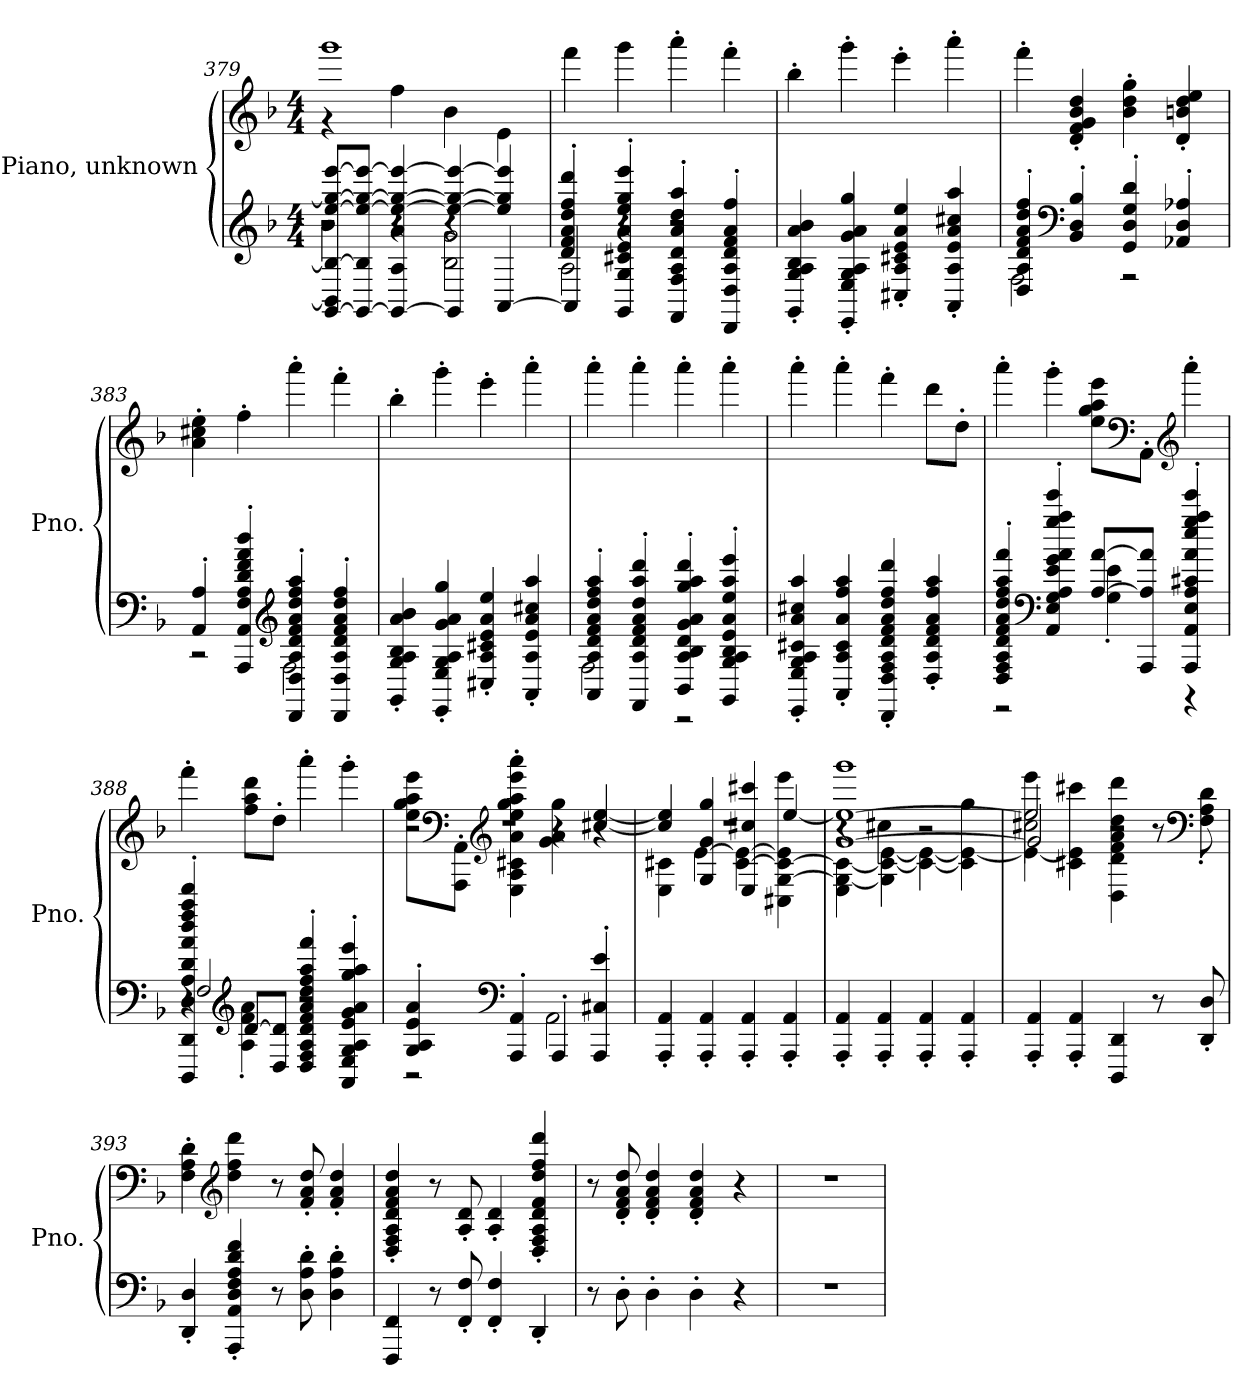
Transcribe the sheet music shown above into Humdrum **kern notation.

**kern	**kern
*part1	*part1
*staff2	*staff1
*I"Piano, unknown	*
*I'Pno.	*
*clefG2	*clefG2
*k[b-]	*k[b-]
*M4/4	*M4/4
=379	=379
*^	*^
*	*^	*	*
2r	4b-\	[8GG/ 8BB-/] 8B-/_ [8ee/ 8gg/_ [8eee/L	1ggg	4r
.	.	8GG/_ 8B-/] 8ee/_ 8gg/_ 8eee/_J	.	.
.	4r	4GG/_ 4A/ 4a/ 4ee/_ 4gg/_ 4eee/_	.	4ff\
4r	2B-\ 2g\	4GG/] 4ee/_ 4gg/_ 4eee/_	.	4b-\
[4AA/	.	4ee/] 4gg/] 4eee/]	.	4e\
*	*	*	*v	*v
!!LO:LB:g=z
=380	=380	=380	=380
4AA/]	2A\	4d/' 4f/' 4a/' 4dd/' 4ff/' 4ddd/'	4fff\
4r	.	4GG/' 4G/' 4c#X/' 4e/' 4a/' 4ee/' 4gg/' 4eee/'	4ggg\
2r	2r	4FF/' 4F/' 4A/' 4d/' 4a/' 4dd/' 4aa/'	4aaa'\
.	.	4DD/' 4D/' 4A/' 4d/' 4f/' 4a/' 4ff/'	4fff'\
*v	*v	*v	*
=381	=381
4GG/' 4G/' 4A/' 4B-/' 4a/' 4b-/'	4bb-'\
4EE/' 4E/' 4G/' 4A/' 4g/' 4a/' 4gg/'	4ggg'\
4C#X/' 4A/' 4c#X/' 4e/' 4a/' 4ee/'	4eee'\
4AA/' 4A/' 4e/' 4a/' 4cc#X/' 4aa/'	4aaa'\
=382	=382
*^	*
4D/' 4A/' 4d/' 4f/' 4a/' 4dd/' 4ff/'	2F\	4fff'\
*clefF4	*	*
4BB-/' 4D/' 4B-/'	.	4d/' 4f/' 4g/' 4b-/' 4dd/'
4GG/' 4D/' 4G/' 4d/'	2r	4b-\' 4dd\' 4gg\'
4AA-X/' 4D/' 4A-X/'	.	4d/' 4bn/' 4dd/' 4ee/'
=383	=383	=383
4AA/' 4A/'	2r	4a\' 4cc#X\' 4ee\'
4AAA/' 4AA/' 4F/' 4A/' 4d/' 4f/' 4a/' 4dd/'	.	4ff'\
*clefG2	*	*
4DD/' 4D/' 4A/' 4d/' 4f/' 4a/' 4dd/' 4ff/' 4aa/'	2F\	4aaa'\
4DD/' 4D/' 4A/' 4d/' 4f/' 4a/' 4dd/' 4ff/'	.	4fff'\
*v	*v	*
=384	=384
4GG/' 4G/' 4A/' 4B-/' 4a/' 4b-/'	4bb-'\
4EE/' 4E/' 4G/' 4A/' 4g/' 4a/' 4gg/'	4ggg'\
4C#X/' 4A/' 4c#X/' 4e/' 4a/' 4ee/'	4eee'\
4AA/' 4A/' 4e/' 4a/' 4cc#X/' 4aa/'	4aaa'\
!!LO:LB:g=z
=385	=385
*^	*
4AA/' 4A/' 4d/' 4f/' 4a/' 4dd/' 4ff/' 4aa/'	2F\	4aaa'\
4FF/' 4A/' 4d/' 4f/' 4a/' 4dd/' 4aa/' 4ddd/'	.	4aaa'\
4BB-/' 4A/' 4B-/' 4d/' 4g/' 4a/' 4gg/' 4aa/' 4ddd/'	2r	4aaa'\
4GG/' 4G/' 4A/' 4B-/' 4e/' 4a/' 4ee/' 4aa/' 4eee/'	.	4aaa'\
*v	*v	*
=386	=386
4EE/' 4E/' 4G/' 4A/' 4c#X/' 4a/' 4cc#X/' 4aa/'	4aaa'\
4AA/' 4A/' 4c#/' 4a/' 4ff/' 4aa/'	4aaa'\
4DD/' 4D/' 4F/' 4A/' 4d/' 4f/' 4a/' 4dd/' 4ff/' 4ddd/'	4fff'\
4D/' 4A/' 4d/' 4f/' 4a/' 4ff/' 4aa/'	8ddd\L
.	8dd'\J
=387	=387
*^	*
4D/' 4F/' 4A/' 4d/' 4f/' 4a/' 4dd/' 4ff/' 4aa/' 4fff/'	2r	4aaa'\
*clefF4	*	*
4AA/' 4E/' 4G/' 4A/' 4e/' 4g/' 4a/' 4gg/' 4aa/' 4eee/'	.	4ggg'\
[8A/ [8a/L	4G\' 4e\'	8ee\ 8gg\ 8aa\ 8eee\L
*	*	*clefF4
8AAA/ 8A/] 8a/]J	.	8AA'\J
*	*	*clefG2
4AAA/' 4AA/' 4E/' 4A/' 4c#X/' 4a/' 4ee/' 4gg/' 4aa/' 4eee/'	4r	4aaa'\
=388	=388	=388
*	*^	*
4DDD/' 4DD/' 4D/' 4A/' 4d/' 4a/' 4dd/' 4ff/' 4aa/' 4ddd/'	4r	2F/	4fff'\
*clefG2	*	*	*
[8d/L	4A\' 4f\' 4a\'	.	8ff\ 8aa\ 8ddd\L
8D/ 8d/]J	.	.	8dd'\J
4D/' 4F/' 4A/' 4d/' 4f/' 4a/' 4dd/' 4ff/' 4aa/' 4fff/'	2r	2r	4aaa'\
4AA/' 4E/' 4G/' 4A/' 4e/' 4g/' 4a/' 4gg/' 4aa/' 4eee/'	.	.	4ggg'\
*	*v	*v	*
!!LO:LB:g=z
=389	=389	=389
*	*	*^
*	*	*	*^
4G/' 4A/' 4e/' 4a/'	2r	1r	2r	8ee\ 8gg\ 8aa\ 8eee\L
*	*	*clefF4	*	*
.	.	.	.	8AAA\' 8AA\'J
*clefF4	*	*clefG2	*	*
4AAA/' 4AA/'	.	.	.	4E\' 4A\' 4c#X\' 4a\' 4ee\' 4gg\' 4aa\' 4eee\' 4aaa\'
4AAA'/	2AA\	.	4r	4g\ 4a\ 4gg\
4AAA/' 4C#X/' 4e/'	.	.	[4cc#X/ [4ee/	4r
*v	*v	*	*	*
=390	=390	=390	=390
4AAA/' 4AA/'	1r	4cc#/] 4ee/]	4E\ 4c#X\
4AAA/' 4AA/'	.	4G/ 4g/ 4gg/	[4e\
4AAA/' 4AA/'	.	4E/ 4cc#X/ 4ccc#X/	[4c#\ 4e\_
4AAA/' 4AA/'	.	[4ee/	4C#X\ [4G\ 4c#\_ 4e\] 4eee\
=391	=391	=391	=391
*	*	*	*^
4AAA/' 4AA/'	[1g 1ggg	4r	1ee_	4E\ 4G\_ 4c#\_
4AAA/' 4AA/'	.	4cc#X\	.	4G\] 4c#\_ [4e\
4AAA/' 4AA/'	.	2r	.	4c#\_ 4e\_
4AAA/' 4AA/'	.	.	.	4c#\] 4e\_ 4gg\
=392	=392	=392	=392	=392
4AAA/' 4AA/'	2g/]	2cc#X\	2ee/]	4e\_ 4eee\
4AAA/' 4AA/'	.	.	.	4c#X\ 4e\] 4ccc#X\
4DDD/ 4DD/	2r	2r	2r	4D\ 4d\ 4f\ 4a\ 4dd\ 4ddd\
8r	.	.	.	8r
*	*clefF4	*	*	*
8DD/' 8D/'	.	.	.	8F\' 8A\' 8d\'
*	*v	*v	*v	*v
!!LO:LB:g=z
=393	=393
4DD/' 4D/'	4F\' 4A\' 4d\'
*	*clefG2
4AAA/' 4AA/' 4D/' 4F/' 4A/' 4d/' 4f/'	4dd\ 4ff\ 4ddd\
8r	8r
8D\' 8A\' 8d\'	8f/' 8a/' 8dd/'
4D\' 4A\' 4d\'	4f/' 4a/' 4dd/'
=394	=394
4FFF/ 4FF/	4D/' 4F/' 4A/' 4d/' 4f/' 4a/' 4dd/'
8r	8r
8FF/' 8F/'	8A/' 8d/'
4FF/' 4F/'	4A/' 4d/'
4DD'/	4D/' 4F/' 4A/' 4d/' 4f/' 4dd/' 4ff/' 4ddd/'
=395	=395
8r	8r
8D'\	8d/' 8f/' 8a/' 8dd/'
4D'\	4d/' 4f/' 4a/' 4dd/'
4D'\	4d/' 4f/' 4a/' 4dd/'
4r	4r
=396	=396
1r	1r
=	=
*-	*-
